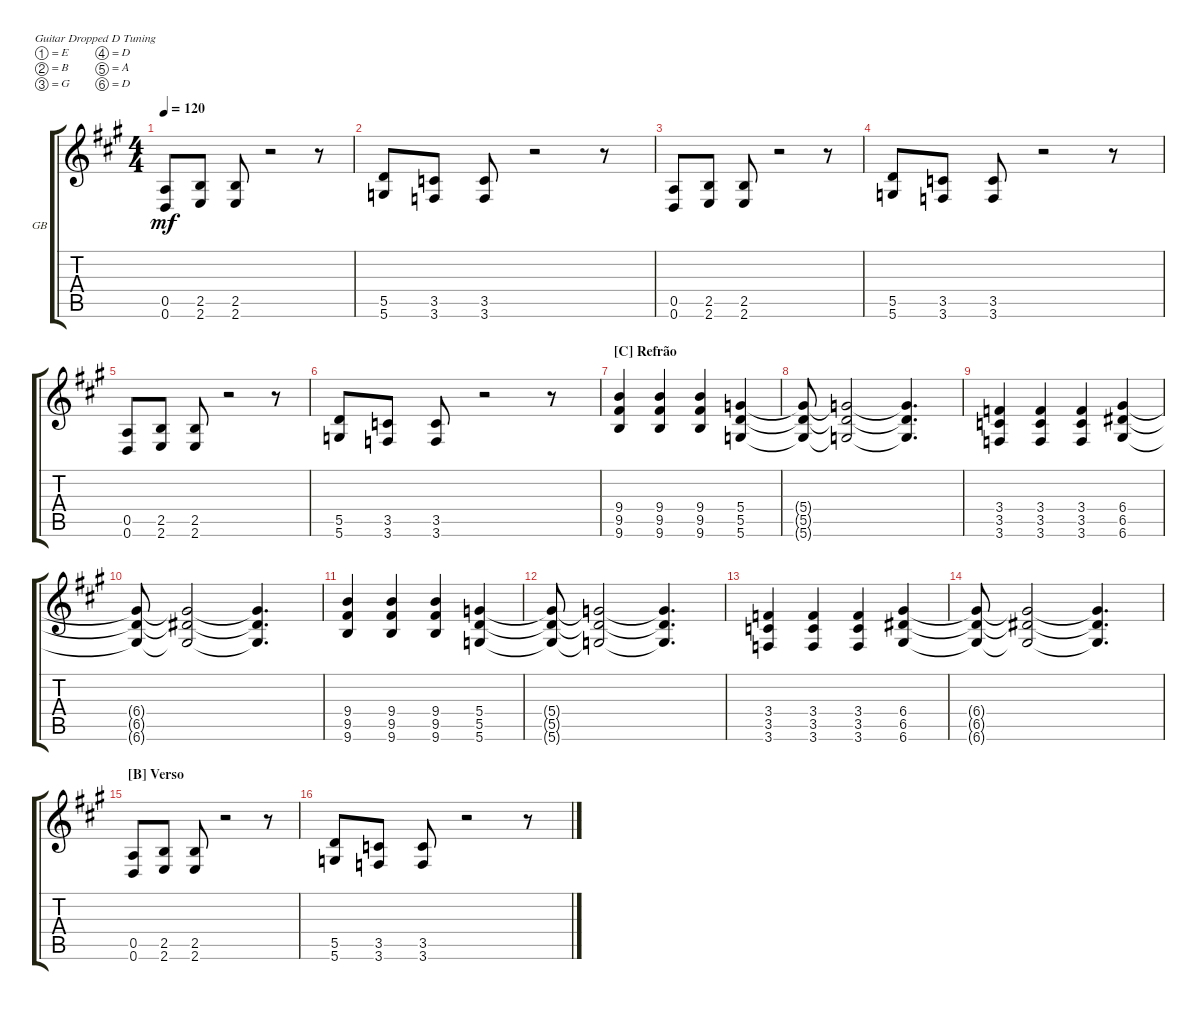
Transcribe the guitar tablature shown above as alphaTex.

\defaultSystemsLayout 4
\bracketExtendMode groupsimilarinstruments
\firstSystemTrackNameOrientation horizontal
\otherSystemsTrackNameOrientation horizontal
\track ("Guitarra Base" "GB") {multiBarRest instrument acousticguitarsteel}
\staff {score tabs}
\tuning (E4 B3 G3 D3 A2 D2)
\ts (4 4)
\tempo 120
\clef g2
\ks a
(0.6 0.5).8{dy mf} (2.5 2.6).8 (2.6 2.5).8 r.2 r.8 |
(5.6 5.5).8 (3.5 3.6).8 (3.6 3.5).8 r.2 r.8 |
(0.6 0.5).8 (2.5 2.6).8 (2.6 2.5).8 r.2 r.8 |
(5.6 5.5).8 (3.5 3.6).8 (3.6 3.5).8 r.2 r.8 |
(0.6 0.5).8 (2.5 2.6).8 (2.6 2.5).8 r.2 r.8 |
(5.6 5.5).8 (3.5 3.6).8 (3.6 3.5).8 r.2 r.8 |
\section ("C" "Refrão")
(9.6 9.5 9.4).4 (9.4 9.5 9.6).4 (9.6 9.5 9.4).4 (5.5 5.4 5.6).4 |
(5.6{t} 5.5{t} 5.4{t}).8 (5.5{t} 5.4{t} 5.6{t}).2 (5.5{t} 5.4{t} 5.6{t}).4{d} |
(3.6 3.5 3.4).4 (3.4 3.5 3.6).4 (3.6 3.5 3.4).4 (6.5 6.4 6.6).4 |
(6.6{t} 6.5{t} 6.4{t}).8 (6.5{t} 6.4{t} 6.6{t}).2 (6.5{t} 6.4{t} 6.6{t}).4{d} |
(9.6 9.5 9.4).4 (9.4 9.5 9.6).4 (9.6 9.5 9.4).4 (5.5 5.4 5.6).4 |
(5.6{t} 5.5{t} 5.4{t}).8 (5.5{t} 5.4{t} 5.6{t}).2 (5.5{t} 5.4{t} 5.6{t}).4{d} |
(3.6 3.5 3.4).4 (3.4 3.5 3.6).4 (3.6 3.5 3.4).4 (6.5 6.4 6.6).4 |
(6.6{t} 6.5{t} 6.4{t}).8 (6.5{t} 6.4{t} 6.6{t}).2 (6.5{t} 6.4{t} 6.6{t}).4{d} |
\section ("B" "Verso")
(0.6 0.5).8 (2.5 2.6).8 (2.6 2.5).8 r.2 r.8 |
(5.6 5.5).8 (3.5 3.6).8 (3.6 3.5).8 r.2 r.8
